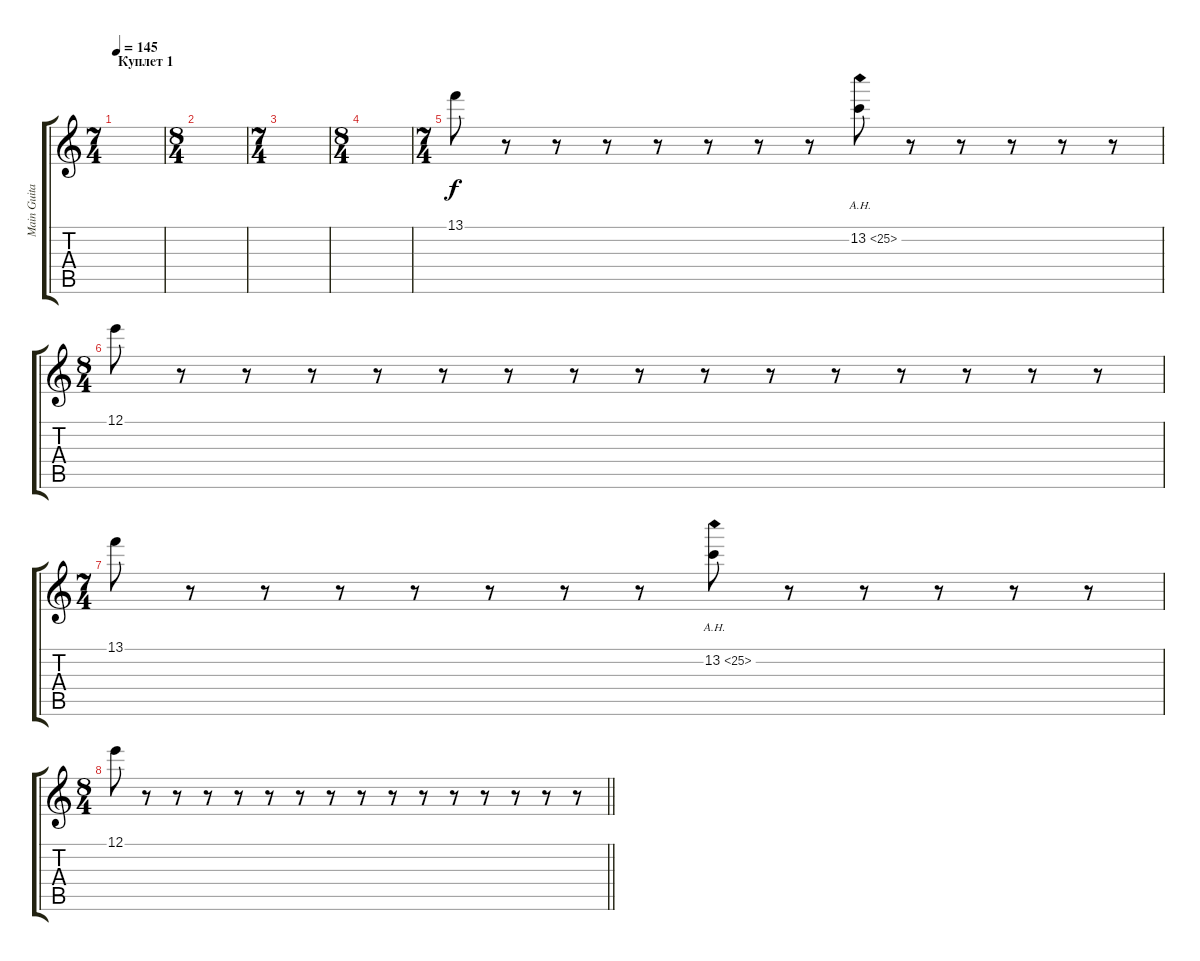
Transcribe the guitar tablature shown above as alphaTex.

\track ("Main Guitar" "Main Guita") {instrument distortionguitar}
\staff {score tabs}
\tuning (E4 B3 G3 D3 A2 E2) {hide}
\ts (7 4)
\section ("" "Куплет 1")
\tempo 145
\clef g2
\ks c
|
\ts (8 4)
|
\ts (7 4)
|
\ts (8 4)
|
\ts (7 4)
13.1.8{balance 2} r.8 r.8 r.8 r.8 r.8 r.8 r.8 13.2{ah 12}.8{balance 8} r.8 r.8 r.8 r.8 r.8 |
\ts (8 4)
12.1.8{balance 14} r.8 r.8 r.8 r.8 r.8 r.8 r.8 r.8 r.8 r.8 r.8 r.8 r.8 r.8 r.8 |
\ts (7 4)
13.1.8{balance 14} r.8 r.8 r.8 r.8 r.8 r.8 r.8 13.2{ah 12}.8{balance 8} r.8 r.8 r.8 r.8 r.8 |
\ts (8 4)
\barLineRight lightlight
12.1.8{balance 2} r.8 r.8 r.8 r.8 r.8 r.8 r.8 r.8 r.8 r.8 r.8 r.8 r.8 r.8 r.8{balance 8}
